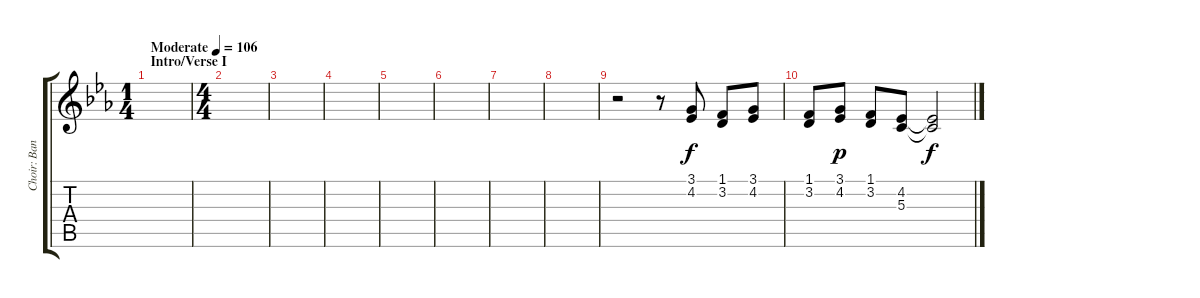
\track ("Choir: Band" "Choir: Ban") {instrument choiraahs}
\staff {score tabs}
\tuning (E4 B3 G3 D3 A2 E2) {hide}
\ts (1 4)
\section ("" "Intro/Verse I")
\tempo (106 "Moderate")
\clef g2
\ks eb
|
\ts (4 4)
|
|
|
|
|
|
|
r.2 r.8 (3.1 4.2).8 (1.1 3.2).8 (3.1 4.2).8 |
(1.1 3.2).8{dy f} (3.1 4.2).8{dy p} (1.1 3.2).8 (4.2 5.3).8 (4.2{t} 5.3{t}).2{dy f}
